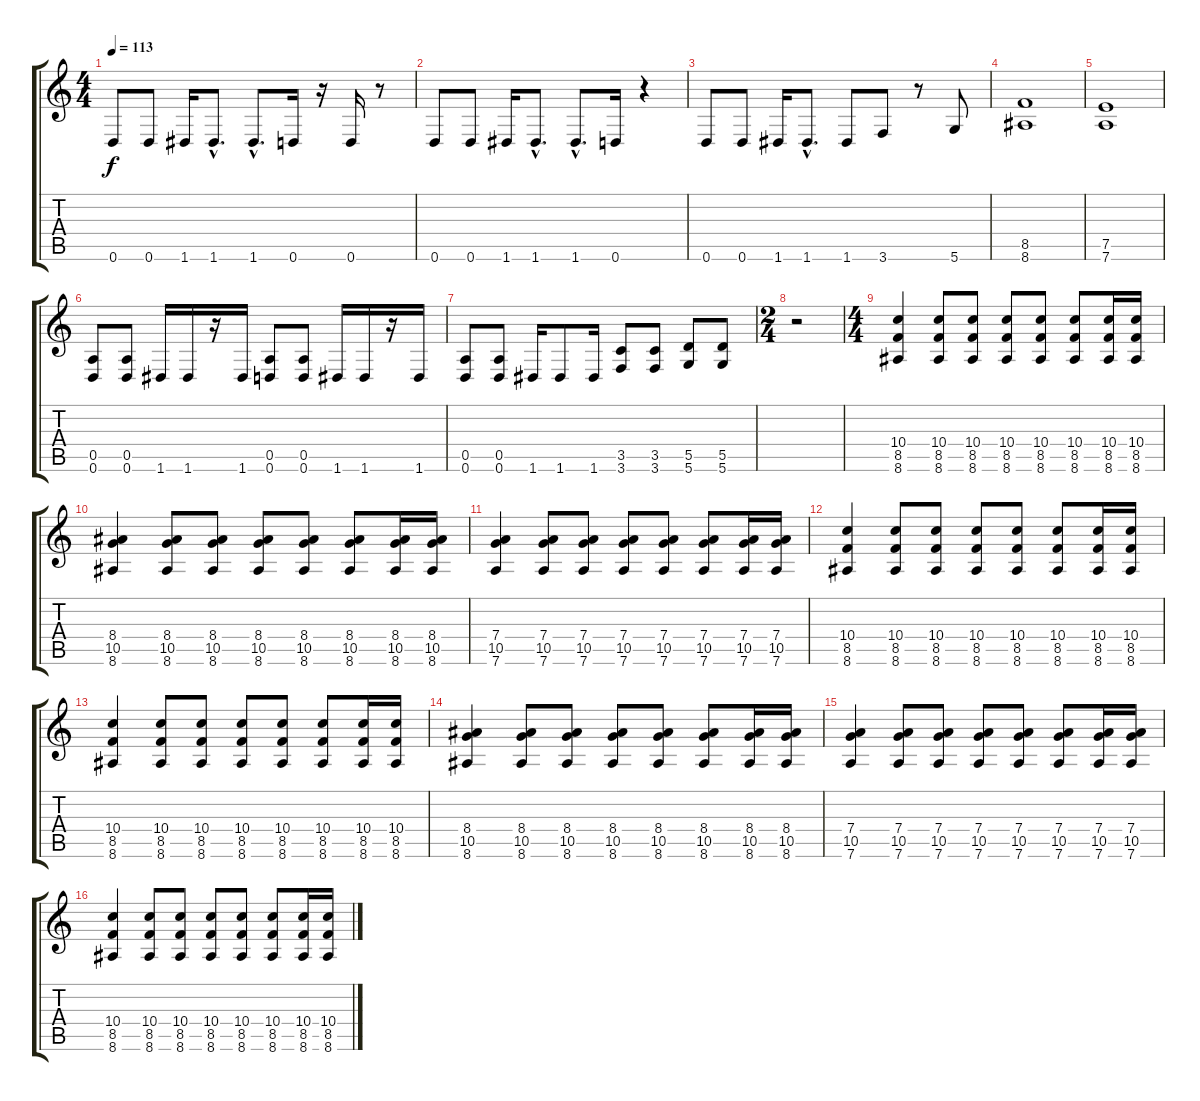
\track "" {instrument distortionguitar}
\staff {score tabs}
\tuning (E4 B3 G3 D3 A2 D2) {hide}
\ts (4 4)
\tempo 113
\clef g2
\ks c
0.6.8{dy f} 0.6.8 1.6.16 1.6{hac}.8{d} 1.6{hac}.8{d} 0.6.16 r.16 0.6.16 r.8 |
0.6.8 0.6.8 1.6.16 1.6{hac}.8{d} 1.6{hac}.8{d} 0.6.16 r.4 |
0.6.8 0.6.8 1.6.16 1.6{hac}.8{d} 1.6.8 3.6.8 r.8 5.6.8 |
(8.5 8.6).1 |
(7.5 7.6).1 |
(0.5 0.6).8 (0.5 0.6).8 1.6.16 1.6.16 r.16 1.6.16 (0.5 0.6).8 (0.5 0.6).8 1.6.16 1.6.16 r.16 1.6.16 |
(0.5 0.6).8 (0.5 0.6).8 1.6.16 1.6.8 1.6.16 (3.5 3.6).8 (3.5 3.6).8 (5.5 5.6).8 (5.5 5.6).8 |
\ts (2 4)
r.2 |
\ts (4 4)
(10.4 8.5 8.6).4 (10.4 8.5 8.6).8 (10.4 8.5 8.6).8 (10.4 8.5 8.6).8 (10.4 8.5 8.6).8 (10.4 8.5 8.6).8 (10.4 8.5 8.6).16 (10.4 8.5 8.6).16 |
(8.4 10.5 8.6).4 (8.4 10.5 8.6).8 (8.4 10.5 8.6).8 (8.4 10.5 8.6).8 (8.4 10.5 8.6).8 (8.4 10.5 8.6).8 (8.4 10.5 8.6).16 (8.4 10.5 8.6).16 |
(7.4 10.5 7.6).4 (7.4 10.5 7.6).8 (7.4 10.5 7.6).8 (7.4 10.5 7.6).8 (7.4 10.5 7.6).8 (7.4 10.5 7.6).8 (7.4 10.5 7.6).16 (7.4 10.5 7.6).16 |
(10.4 8.5 8.6).4 (10.4 8.5 8.6).8 (10.4 8.5 8.6).8 (10.4 8.5 8.6).8 (10.4 8.5 8.6).8 (10.4 8.5 8.6).8 (10.4 8.5 8.6).16 (10.4 8.5 8.6).16 |
(10.4 8.5 8.6).4 (10.4 8.5 8.6).8 (10.4 8.5 8.6).8 (10.4 8.5 8.6).8 (10.4 8.5 8.6).8 (10.4 8.5 8.6).8 (10.4 8.5 8.6).16 (10.4 8.5 8.6).16 |
(8.4 10.5 8.6).4 (8.4 10.5 8.6).8 (8.4 10.5 8.6).8 (8.4 10.5 8.6).8 (8.4 10.5 8.6).8 (8.4 10.5 8.6).8 (8.4 10.5 8.6).16 (8.4 10.5 8.6).16 |
(7.4 10.5 7.6).4 (7.4 10.5 7.6).8 (7.4 10.5 7.6).8 (7.4 10.5 7.6).8 (7.4 10.5 7.6).8 (7.4 10.5 7.6).8 (7.4 10.5 7.6).16 (7.4 10.5 7.6).16 |
(10.4 8.5 8.6).4 (10.4 8.5 8.6).8 (10.4 8.5 8.6).8 (10.4 8.5 8.6).8 (10.4 8.5 8.6).8 (10.4 8.5 8.6).8 (10.4 8.5 8.6).16 (10.4 8.5 8.6).16
